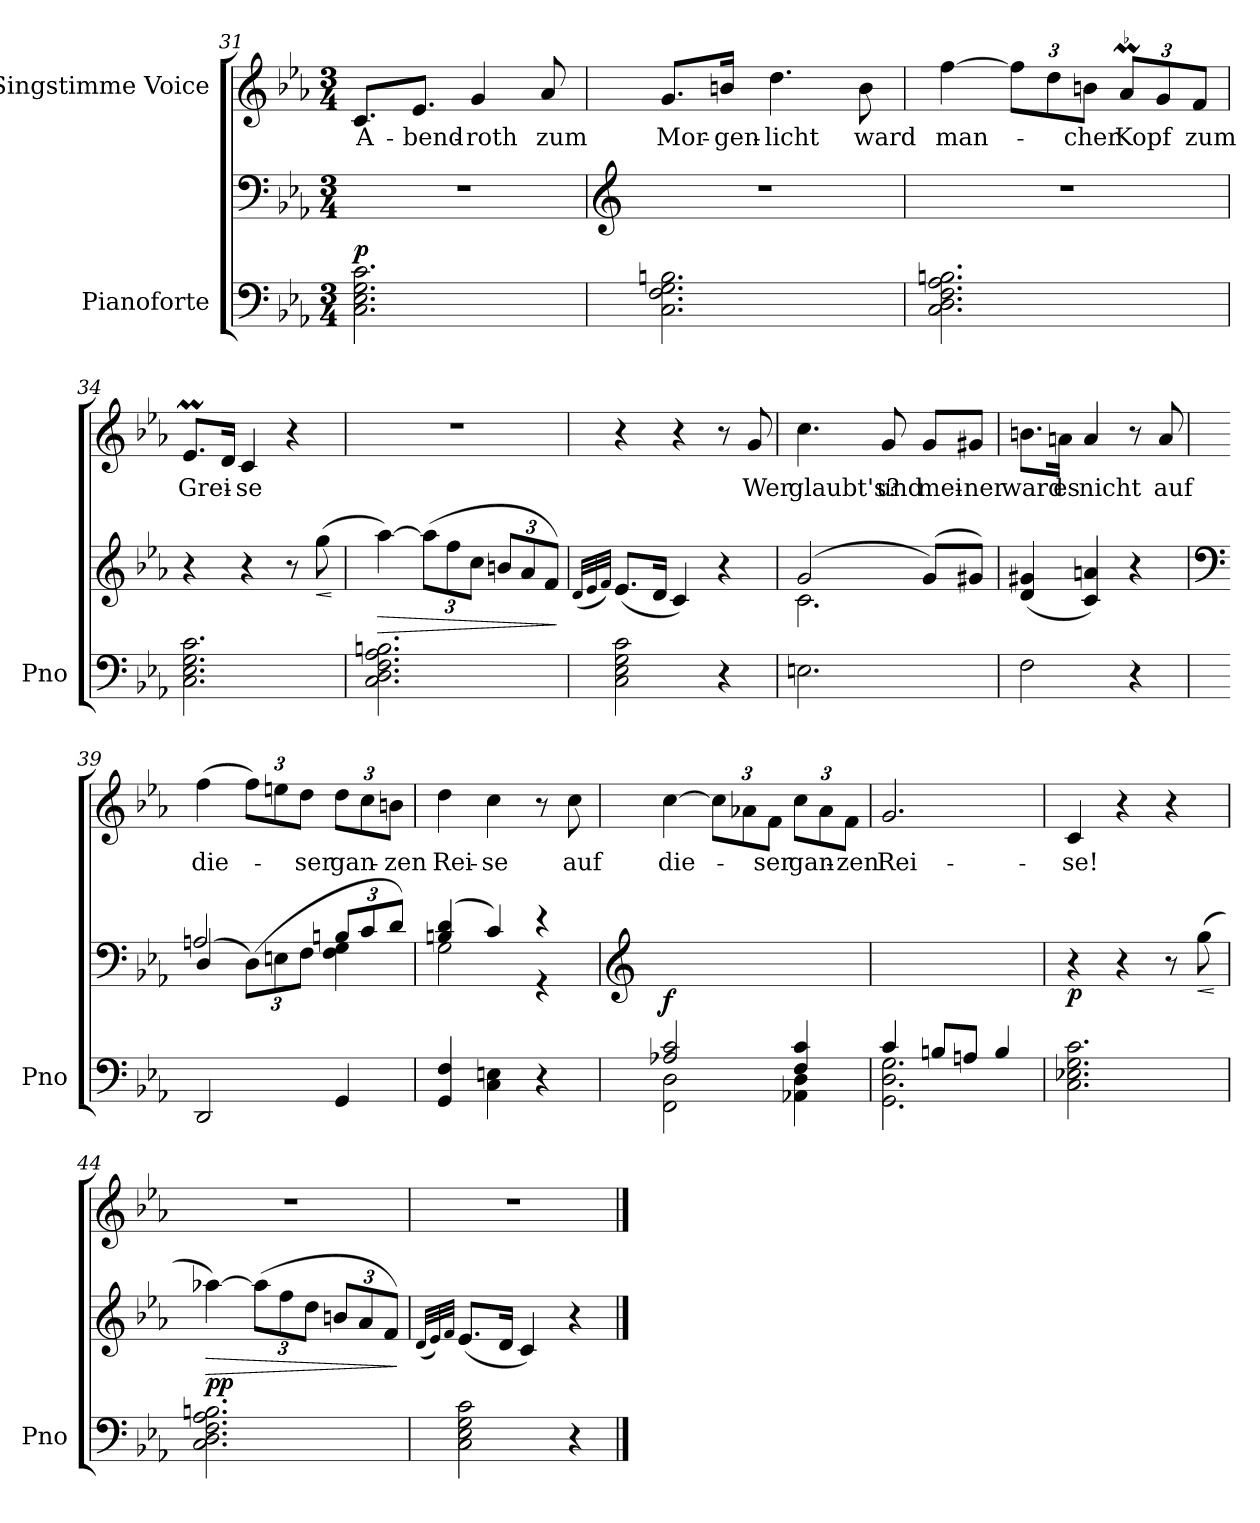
**kern	**kern	**dynam	**kern	**text
*part2	*part2	*part2	*part1	*part1
*staff3	*staff2	*staff2/3	*staff1	*staff1
*I"Pianoforte	*	*	*I"Singstimme Voice	*
*I'Pno	*	*	*	*
*clefF4	*clefF4	*	*clefG2	*
*k[b-e-a-]	*k[b-e-a-]	*	*k[b-e-a-]	*
*M3/4	*M3/4	*	*M3/4	*
=31	=31	=31	=31	=31
!	!	!LO:DY:a=2	!	!LO:LY:b
2.C\ 2.E-\ 2.G\ 2.c\	2.r	p	8.c/L	A-
!	!	!	!	!LO:LY:b
.	.	.	8.e-/J	-bend-
!	!	!	!	!LO:LY:b
.	.	.	4g/	-roth
!	!	!	!	!LO:LY:b
.	.	.	8a-/	zum
!!LO:LB:g=z
=32	=32	=32	=32	=32
*	*clefG2	*	*	*
!	!	!	!	!LO:LY:b
2.C\ 2.F\ 2.G\ 2.Bn\	2.r	.	8.g/L	Mor-
!	!	!	!	!LO:LY:b
.	.	.	16bn/Jk	-gen-
!	!	!	!	!LO:LY:b
.	.	.	4.dd\	-licht
!	!	!	!	!LO:LY:b
.	.	.	8b\	ward
!!LO:LB:g=z
=33	=33	=33	=33	=33
!	!	!	!	!LO:LY:b
2.C\ 2.D\ 2.F\ 2.A-\ 2.Bn\	2.r	.	[4ff\	man-
*	*	*	*Xbrackettup	*
.	.	.	12ff\L]	.
.	.	.	12dd\	.
!	!	!	!	!LO:LY:b
.	.	.	12bn\J	-cher
!	!	!	!	!LO:LY:b
.	.	.	12a-M/L	Kopf
.	.	.	12g/	.
!	!	!	!	!LO:LY:b
.	.	.	12f/J	zum
=34	=34	=34	=34	=34
!	!	!	!	!LO:LY:b
2.C\ 2.E-\ 2.G\ 2.c\	4r	.	8.e-M/L	Grei-
.	.	.	16d/Jk	.
!	!	!	!	!LO:LY:b
.	4r	.	4c/	-se
.	8r	.	4r	.
!	!	!LO:HP:b	!	!
.	(>8gg\	<	.	.
.	.	[	.	.
=35	=35	=35	=35	=35
!	!	!LO:HP:b	!	!
2.C\ 2.D\ 2.F\ 2.A-\ 2.Bn\	[4aa-\)	>	2.r	.
*	*Xbrackettup	*	*	*
.	(>12aa-\L]	.	.	.
.	12ff\	.	.	.
.	12cc\J	.	.	.
.	12bn/L	.	.	.
.	12a-/	.	.	.
.	12f/J)	.	.	.
.	.	]	.	.
=36	=36	=36	=36	=36
.	(<32qd/LLL	.	.	.
.	32qe-/	.	.	.
.	32qf/JJJ)	.	.	.
2C\ 2E-\ 2G\ 2c\	(<8.e-/L	.	4r	.
.	16d/Jk	.	.	.
.	4c/)	.	4r	.
4r	4r	.	8r	.
!	!	!	!	!LO:LY:b
.	.	.	8g/	Wer
=37	=37	=37	=37	=37
*	*^	*	*	*
!	!	!	!	!	!LO:LY:b
2.En\	(>2g/	2.c\	.	4.cc\	glaubt's?
!	!	!	!	!	!LO:LY:b
.	.	.	.	8g/	und
!	!	!	!	!	!LO:LY:b
.	(>8g/L)	.	.	8g/L	mei-
!	!	!	!	!	!LO:LY:b
.	8g#X/J)	.	.	8g#X/J	-ner
*	*v	*v	*	*	*
!!LO:PB:g=z
=38	=38	=38	=38	=38
!	!	!	!	!LO:LY:b
2F\	(<4d/ 4g#X/	.	8.bn\L	ward
!	!	!	!	!LO:LY:b
.	.	.	16an\Jk	es
!	!	!	!	!LO:LY:b
.	4c/ 4an/)	.	4a/	nicht
4r	4r	.	8r	.
!	!	!	!	!LO:LY:b
.	.	.	8a/	auf
=39	=39	=39	=39	=39
*	*clefF4	*	*	*
*	*^	*	*	*
!	!	!	!	!	!LO:LY:b
2DD/	(>4D/	2An/	.	(>4ff\	die-
.	(>12D\L)	.	.	12ff\L)	.
.	12En\	.	.	12een\	.
!	!	!	!	!	!LO:LY:b
.	12F\J	.	.	12dd\J	-ser
!	!	!	!	!	!LO:LY:b
4GG/	12Bn/L	4F\ 4G\	.	12dd\L	gan-
.	12c/	.	.	12cc\	.
!	!	!	!	!	!LO:LY:b
.	12d/J)	.	.	12bn\J	-zen
=40	=40	=40	=40	=40	=40
!	!	!	!	!	!LO:LY:b
4GG/ 4F/	(>4Bn/ 4d/	2G\	.	4dd\	Rei-
!	!	!	!	!	!LO:LY:b
4C\ 4En\	4c/)	.	.	4cc\	-se
4r	4r	4r	.	8r	.
!	!	!	!	!	!LO:LY:b
.	.	.	.	8cc\	auf
*	*v	*v	*	*	*
=41	=41	=41	=41	=41
*	*clefG2	*	*	*
*^	*	*	*	*
!	!	!	!LO:DY:b	!	!LO:LY:b
2A-X/ 2c/	2FF\ 2D\	2.ryy	f	[4cc\	die-
.	.	.	.	12cc\L]	.
.	.	.	.	12a-X\	.
!	!	!	!	!	!LO:LY:b
.	.	.	.	12f\J	-ser
!	!	!	!	!	!LO:LY:b
4F/ 4c/	4AA-X\ 4D\	.	.	12cc\L	gan-
.	.	.	.	12a-\	.
!	!	!	!	!	!LO:LY:b
.	.	.	.	12f\J	-zen
=42	=42	=42	=42	=42	=42
!	!	!	!	!	!LO:LY:b
4c/	2.GG\ 2.D\ 2.G\	2.ryy	.	2.g/	Rei-
8Bn/L	.	.	.	.	.
8An/J	.	.	.	.	.
4B/	.	.	.	.	.
*v	*v	*	*	*	*
!!LO:LB:g=z
=43	=43	=43	=43	=43
!	!	!LO:DY:b	!	!LO:LY:b
2.C\ 2.E-X\ 2.G\ 2.c\	4r	p	4c/	-se!
.	4r	.	4r	.
.	8r	.	4r	.
!	!	!LO:HP:b	!	!
.	(>8gg\	<	.	.
.	.	[	.	.
=44	=44	=44	=44	=44
!	!	!LO:HP:b	!	!
!	!	!LO:DY:n=1:a=2	!	!
2.C\ 2.D\ 2.F\ 2.A-\ 2.Bn\	[4aa-X\)	> pp	2.r	.
.	(>12aa-\L]	.	.	.
.	12ff\	.	.	.
.	12dd\J	.	.	.
.	12bn/L	.	.	.
.	12a-/	.	.	.
.	12f/J)	.	.	.
.	.	]	.	.
=45	=45	=45	=45	=45
.	(<32qd/LLL	.	.	.
.	32qe-/)	.	.	.
.	32qf/JJJ	.	.	.
2C\ 2E-\ 2G\ 2c\	(<8.e-/L	.	2.r	.
.	16d/Jk	.	.	.
.	4c/)	.	.	.
4r	4r	.	.	.
==	==	==	==	==
*-	*-	*-	*-	*-
